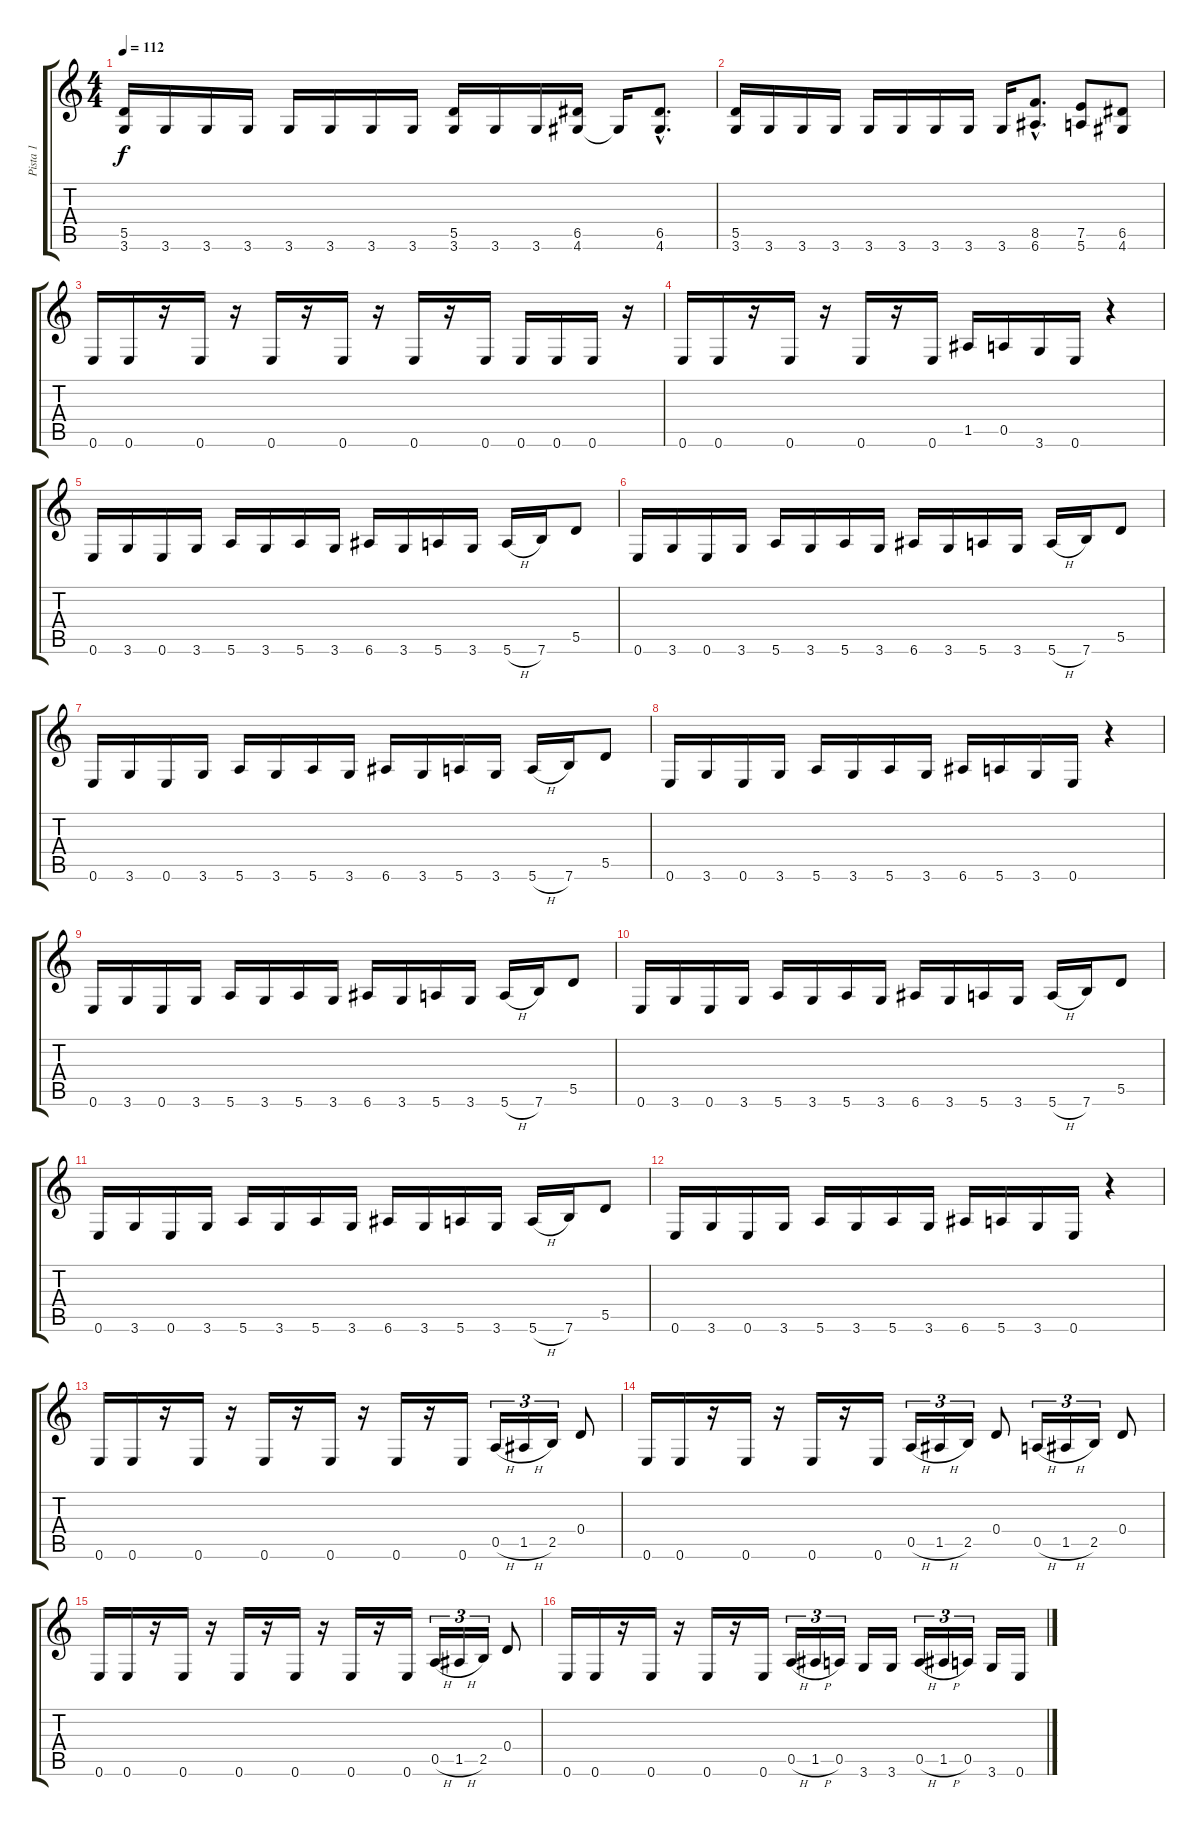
\track ("Pista 1" "Pista 1") {instrument overdrivenguitar}
\staff {score tabs}
\tuning (E4 B3 G3 D3 A2 E2) {hide}
\ts (4 4)
\tempo 112
\clef g2
\ks c
(5.5 3.6).16{dy f} 3.6.16 3.6.16 3.6.16 3.6.16 3.6.16 3.6.16 3.6.16 (5.5 3.6).16 3.6.16 3.6.16 (6.5 4.6).16 4.6{t}.16 (6.5{hac} 4.6{hac}).8{d} |
(5.5 3.6).16 3.6.16 3.6.16 3.6.16 3.6.16 3.6.16 3.6.16 3.6.16 3.6.16 (8.5{hac} 6.6{hac}).8{d} (7.5 5.6).8 (6.5 4.6).8 |
0.6.16 0.6.16 r.16 0.6.16 r.16 0.6.16 r.16 0.6.16 r.16 0.6.16 r.16 0.6.16 0.6.16 0.6.16 0.6.16 r.16 |
0.6.16 0.6.16 r.16 0.6.16 r.16 0.6.16 r.16 0.6.16 1.5.16 0.5.16 3.6.16 0.6.16 r.4 |
0.6.16 3.6.16 0.6.16 3.6.16 5.6.16 3.6.16 5.6.16 3.6.16 6.6.16 3.6.16 5.6.16 3.6.16 5.6{h}.16 7.6.16 5.5.8 |
0.6.16 3.6.16 0.6.16 3.6.16 5.6.16 3.6.16 5.6.16 3.6.16 6.6.16 3.6.16 5.6.16 3.6.16 5.6{h}.16 7.6.16 5.5.8 |
0.6.16 3.6.16 0.6.16 3.6.16 5.6.16 3.6.16 5.6.16 3.6.16 6.6.16 3.6.16 5.6.16 3.6.16 5.6{h}.16 7.6.16 5.5.8 |
0.6.16 3.6.16 0.6.16 3.6.16 5.6.16 3.6.16 5.6.16 3.6.16 6.6.16 5.6.16 3.6.16 0.6.16 r.4 |
0.6.16 3.6.16 0.6.16 3.6.16 5.6.16 3.6.16 5.6.16 3.6.16 6.6.16 3.6.16 5.6.16 3.6.16 5.6{h}.16 7.6.16 5.5.8 |
0.6.16 3.6.16 0.6.16 3.6.16 5.6.16 3.6.16 5.6.16 3.6.16 6.6.16 3.6.16 5.6.16 3.6.16 5.6{h}.16 7.6.16 5.5.8 |
0.6.16 3.6.16 0.6.16 3.6.16 5.6.16 3.6.16 5.6.16 3.6.16 6.6.16 3.6.16 5.6.16 3.6.16 5.6{h}.16 7.6.16 5.5.8 |
0.6.16 3.6.16 0.6.16 3.6.16 5.6.16 3.6.16 5.6.16 3.6.16 6.6.16 5.6.16 3.6.16 0.6.16 r.4 |
0.6.16 0.6.16 r.16 0.6.16 r.16 0.6.16 r.16 0.6.16 r.16 0.6.16 r.16 0.6.16 0.5{h}.16{tu (3 2)} 1.5{h}.16{tu (3 2)} 2.5.16{tu (3 2)} 0.4.8 |
0.6.16 0.6.16 r.16 0.6.16 r.16 0.6.16 r.16 0.6.16 0.5{h}.16{tu (3 2)} 1.5{h}.16{tu (3 2)} 2.5.16{tu (3 2)} 0.4.8 0.5{h}.16{tu (3 2)} 1.5{h}.16{tu (3 2)} 2.5.16{tu (3 2)} 0.4.8 |
0.6.16 0.6.16 r.16 0.6.16 r.16 0.6.16 r.16 0.6.16 r.16 0.6.16 r.16 0.6.16 0.5{h}.16{tu (3 2)} 1.5{h}.16{tu (3 2)} 2.5.16{tu (3 2)} 0.4.8 |
0.6.16 0.6.16 r.16 0.6.16 r.16 0.6.16 r.16 0.6.16 0.5{h}.16{tu (3 2)} 1.5{h}.16{tu (3 2)} 0.5.16{tu (3 2)} 3.6.16 3.6.16 0.5{h}.16{tu (3 2)} 1.5{h}.16{tu (3 2)} 0.5.16{tu (3 2)} 3.6.16 0.6.16
